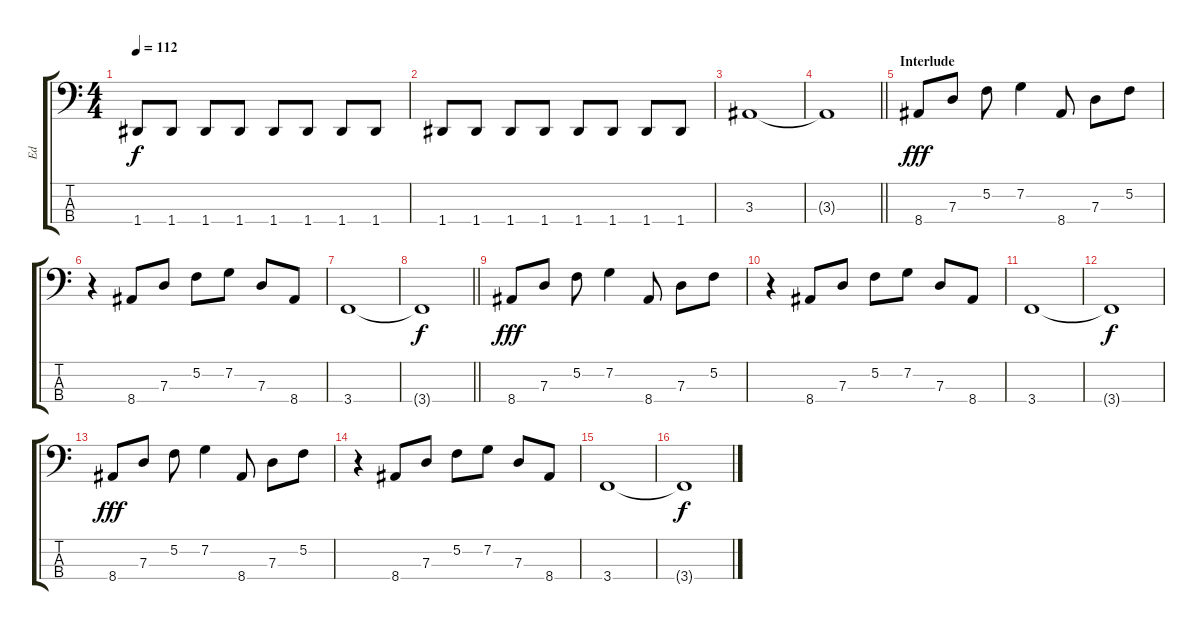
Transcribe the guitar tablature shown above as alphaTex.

\track ("Ed" "Ed") {instrument electricbasspick}
\staff {score tabs}
\tuning (F2 C2 G1 D1) {hide}
\ts (4 4)
\tempo 112
\clef f4
\ks c
1.4.8{dy f} 1.4.8 1.4.8 1.4.8 1.4.8 1.4.8 1.4.8 1.4.8 |
1.4.8 1.4.8 1.4.8 1.4.8 1.4.8 1.4.8 1.4.8 1.4.8 |
3.3.1 |
\barLineRight lightlight
3.3{t}.1 |
\section ("" "Interlude")
8.4.8{dy fff} 7.3.8 5.2.8 7.2.4 8.4.8 7.3.8 5.2.8 |
r.4 8.4.8 7.3.8 5.2.8 7.2.8 7.3.8 8.4.8 |
3.4.1 |
\barLineRight lightlight
3.4{t}.1{dy f} |
\section ("" "")
8.4.8{dy fff} 7.3.8 5.2.8 7.2.4 8.4.8 7.3.8 5.2.8 |
r.4 8.4.8 7.3.8 5.2.8 7.2.8 7.3.8 8.4.8 |
3.4.1 |
3.4{t}.1{dy f} |
8.4.8{dy fff} 7.3.8 5.2.8 7.2.4 8.4.8 7.3.8 5.2.8 |
r.4 8.4.8 7.3.8 5.2.8 7.2.8 7.3.8 8.4.8 |
3.4.1 |
3.4{t}.1{dy f}
